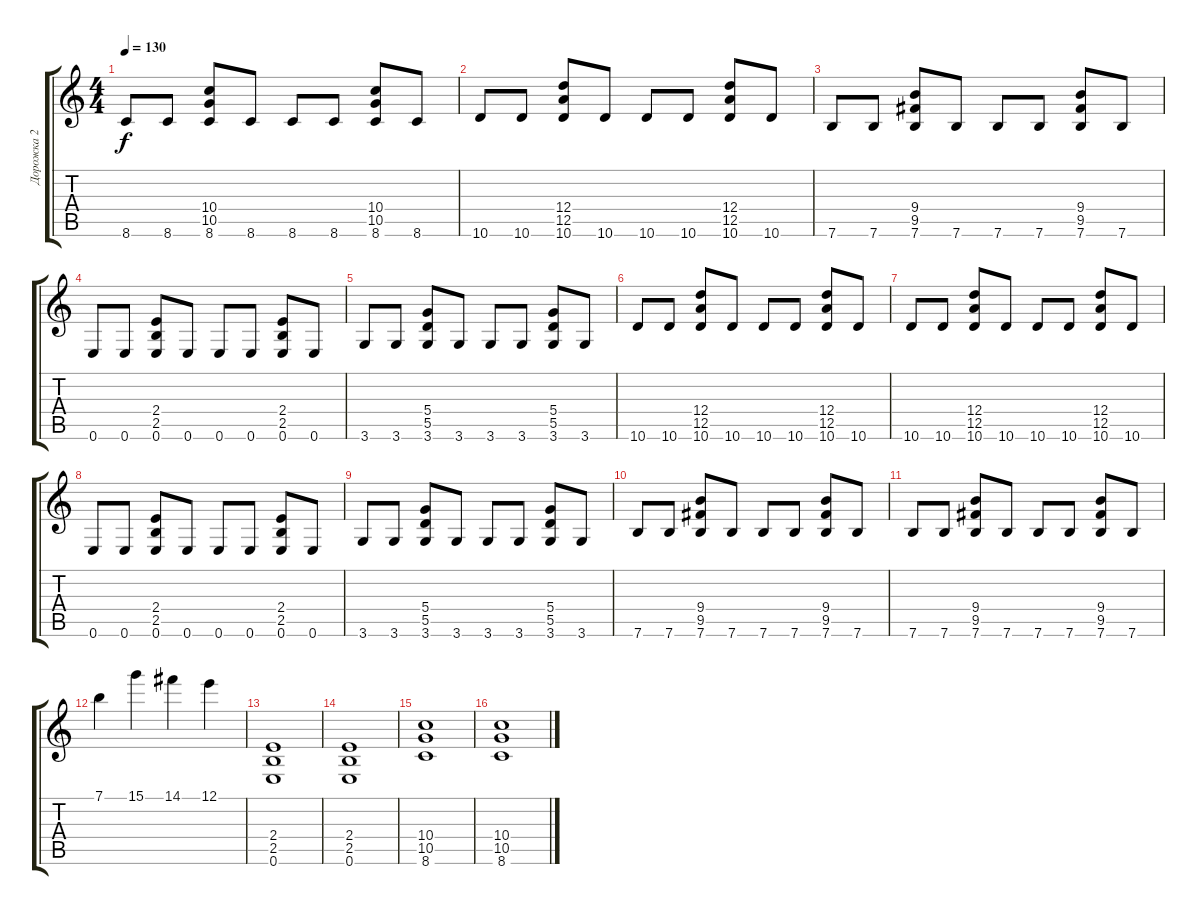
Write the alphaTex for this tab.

\track ("Дорожка 2" "Дорожка 2") {instrument distortionguitar}
\staff {score tabs}
\tuning (E4 B3 G3 D3 A2 E2) {hide}
\ts (4 4)
\tempo 130
\clef g2
\ks c
8.6.8{dy f} 8.6.8 (10.4 10.5 8.6).8 8.6.8 8.6.8 8.6.8 (10.4 10.5 8.6).8 8.6.8 |
10.6.8 10.6.8 (12.4 12.5 10.6).8 10.6.8 10.6.8 10.6.8 (12.4 12.5 10.6).8 10.6.8 |
7.6.8 7.6.8 (9.4 9.5 7.6).8 7.6.8 7.6.8 7.6.8 (9.4 9.5 7.6).8 7.6.8 |
0.6.8 0.6.8 (2.4 2.5 0.6).8 0.6.8 0.6.8 0.6.8 (2.4 2.5 0.6).8 0.6.8 |
3.6.8 3.6.8 (5.4 5.5 3.6).8 3.6.8 3.6.8 3.6.8 (5.4 5.5 3.6).8 3.6.8 |
10.6.8 10.6.8 (12.4 12.5 10.6).8 10.6.8 10.6.8 10.6.8 (12.4 12.5 10.6).8 10.6.8 |
10.6.8 10.6.8 (12.4 12.5 10.6).8 10.6.8 10.6.8 10.6.8 (12.4 12.5 10.6).8 10.6.8 |
0.6.8 0.6.8 (2.4 2.5 0.6).8 0.6.8 0.6.8 0.6.8 (2.4 2.5 0.6).8 0.6.8 |
3.6.8 3.6.8 (5.4 5.5 3.6).8 3.6.8 3.6.8 3.6.8 (5.4 5.5 3.6).8 3.6.8 |
7.6.8 7.6.8 (9.4 9.5 7.6).8 7.6.8 7.6.8 7.6.8 (9.4 9.5 7.6).8 7.6.8 |
7.6.8 7.6.8 (9.4 9.5 7.6).8 7.6.8 7.6.8 7.6.8 (9.4 9.5 7.6).8 7.6.8 |
7.1.4 15.1.4 14.1.4 12.1.4 |
(2.4 2.5 0.6).1 |
(2.4 2.5 0.6).1 |
(10.4 10.5 8.6).1 |
(10.4 10.5 8.6).1
